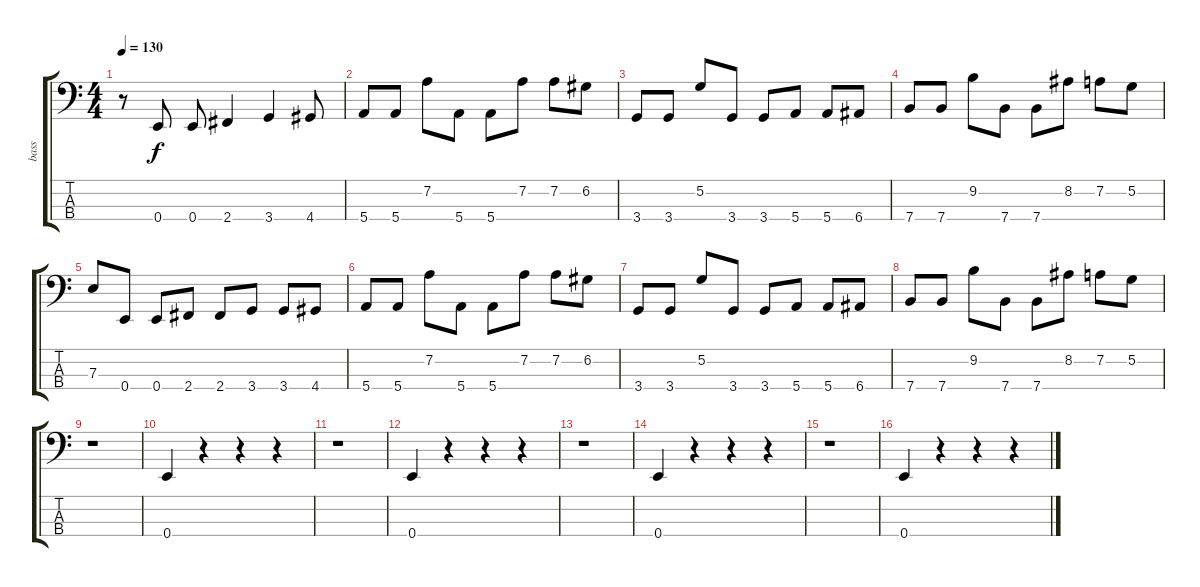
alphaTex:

\track ("bass" "bass") {instrument contrabass}
\staff {score tabs}
\tuning (G2 D2 A1 E1) {hide}
\ts (4 4)
\tempo 130
\clef f4
\ks c
r.8{dy f} 0.4.8 0.4.8 2.4.4 3.4.4 4.4.8 |
5.4.8 5.4.8 7.2.8 5.4.8 5.4.8 7.2.8 7.2.8 6.2.8 |
3.4.8 3.4.8 5.2.8 3.4.8 3.4.8 5.4.8 5.4.8 6.4.8 |
7.4.8 7.4.8 9.2.8 7.4.8 7.4.8 8.2.8 7.2.8 5.2.8 |
7.3.8 0.4.8 0.4.8 2.4.8 2.4.8 3.4.8 3.4.8 4.4.8 |
5.4.8 5.4.8 7.2.8 5.4.8 5.4.8 7.2.8 7.2.8 6.2.8 |
3.4.8 3.4.8 5.2.8 3.4.8 3.4.8 5.4.8 5.4.8 6.4.8 |
7.4.8 7.4.8 9.2.8 7.4.8 7.4.8 8.2.8 7.2.8 5.2.8 |
r.1 |
0.4.4 r.4 r.4 r.4 |
r.1 |
0.4.4 r.4 r.4 r.4 |
r.1 |
0.4.4 r.4 r.4 r.4 |
r.1 |
0.4.4 r.4 r.4 r.4
